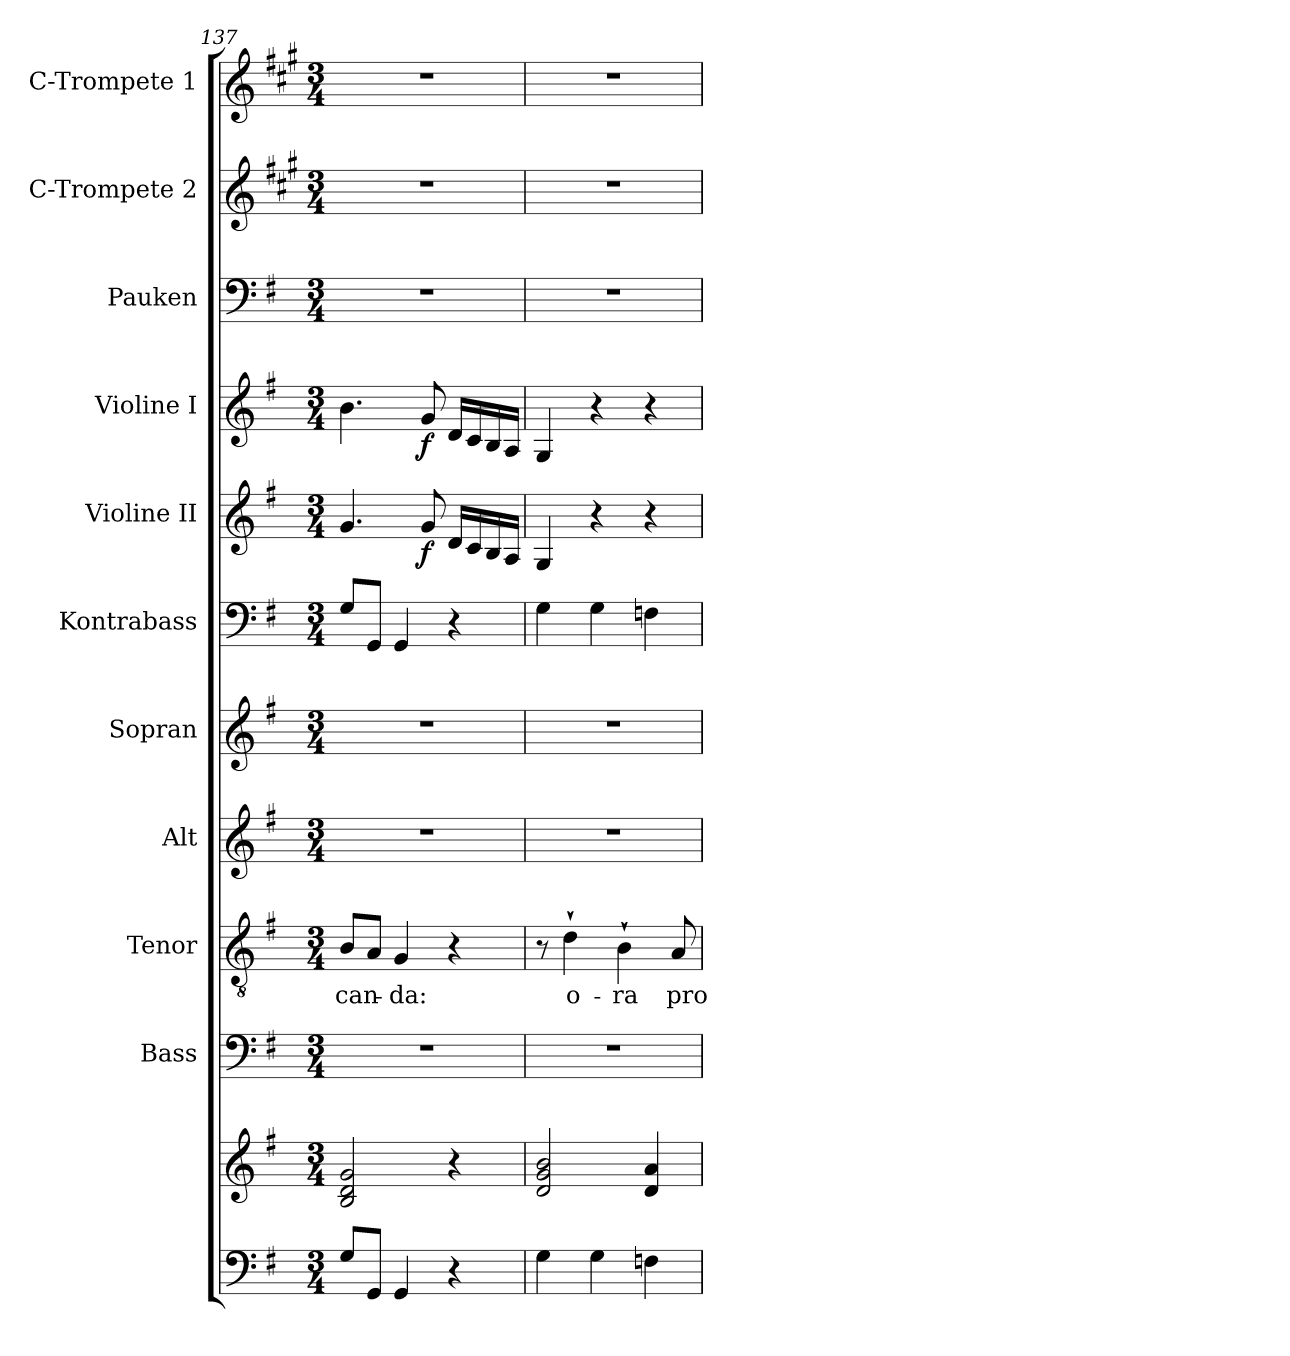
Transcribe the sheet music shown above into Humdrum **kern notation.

**kern	**kern	**kern	**kern	**text	**kern	**kern	**kern	**kern	**dynam	**kern	**dynam	**kern	**kern	**kern
*part11	*part11	*part10	*part9	*part9	*part8	*part7	*part6	*part5	*part5	*part4	*part4	*part3	*part2	*part1
*staff12	*staff11	*staff10	*staff9	*staff9	*staff8	*staff7	*staff6	*staff5	*staff5	*staff4	*staff4	*staff3	*staff2	*staff1
*	*	*I"Bass	*I"Tenor	*	*I"Alt	*I"Sopran	*I"Kontrabass	*I"Violine II	*	*I"Violine I	*	*I"Pauken	*I"C-Trompete 2	*I"C-Trompete 1
*	*	*I'B.	*I'T.	*	*I'A.	*I'S.	*I'Kb.	*I'Vl. II	*	*I'Vl. I	*	*I'Pk.	*I'C Trp. 2	*I'C Trp. 1
*clefF4	*clefG2	*clefF4	*clefGv2	*	*clefG2	*clefG2	*clefF4	*clefG2	*	*clefG2	*	*clefF4	*clefG2	*clefG2
*	*	*	*	*	*	*	*ITrd7c12	*	*	*	*	*	*ITrd1c2	*ITrd1c2
*k[f#]	*k[f#]	*k[f#]	*k[f#]	*	*k[f#]	*k[f#]	*k[f#]	*k[f#]	*	*k[f#]	*	*k[f#]	*k[f#]	*k[f#]
*G:	*G:	*G:	*G:	*	*G:	*G:	*G:	*G:	*	*G:	*	*G:	*G:	*G:
*M3/4	*M3/4	*M3/4	*M3/4	*	*M3/4	*M3/4	*M3/4	*M3/4	*	*M3/4	*	*M3/4	*M3/4	*M3/4
=137	=137	=137	=137	=137	=137	=137	=137	=137	=137	=137	=137	=137	=137	=137
!	!	!	!	!LO:LY:b	!	!	!	!	!	!	!	!	!	!
8G/L	2B/ 2d/ 2g/	2.r	8B/L	-can-	2.r	2.r	8GG/L	4.g/	.	4.b\	.	2.r	2.r	2.r
8GG/J	.	.	8A/J	.	.	.	8GGG/J	.	.	.	.	.	.	.
!	!	!	!	!LO:LY:b	!	!	!	!	!	!	!	!	!	!
4GG/	.	.	4G/	-da:	.	.	4GGG/	.	.	.	.	.	.	.
!	!	!	!	!	!	!	!	!	!LO:DY:b	!	!LO:DY:b	!	!	!
.	.	.	.	.	.	.	.	8g/	f	8g/	f	.	.	.
4r	4r	.	4r	.	.	.	4r	16d/LL	.	16d/LL	.	.	.	.
.	.	.	.	.	.	.	.	16c/	.	16c/	.	.	.	.
.	.	.	.	.	.	.	.	16B/	.	16B/	.	.	.	.
.	.	.	.	.	.	.	.	16A/JJ	.	16A/JJ	.	.	.	.
!!LO:PB:g=z
=138	=138	=138	=138	=138	=138	=138	=138	=138	=138	=138	=138	=138	=138	=138
4G\	2d/ 2g/ 2b/	2.r	8r	.	2.r	2.r	4GG\	4G/	.	4G/	.	2.r	2.r	2.r
!	!	!	!	!LO:LY:b	!	!	!	!	!	!	!	!	!	!
.	.	.	4d`>\	o-	.	.	.	.	.	.	.	.	.	.
4G\	.	.	.	.	.	.	4GG\	4r	.	4r	.	.	.	.
!	!	!	!	!LO:LY:b	!	!	!	!	!	!	!	!	!	!
.	.	.	4B`>\	-ra	.	.	.	.	.	.	.	.	.	.
4Fn\	4d/ 4a/	.	.	.	.	.	4FFn\	4r	.	4r	.	.	.	.
!	!	!	!	!LO:LY:b	!	!	!	!	!	!	!	!	!	!
.	.	.	8A/	pro	.	.	.	.	.	.	.	.	.	.
=	=	=	=	=	=	=	=	=	=	=	=	=	=	=
*-	*-	*-	*-	*-	*-	*-	*-	*-	*-	*-	*-	*-	*-	*-
